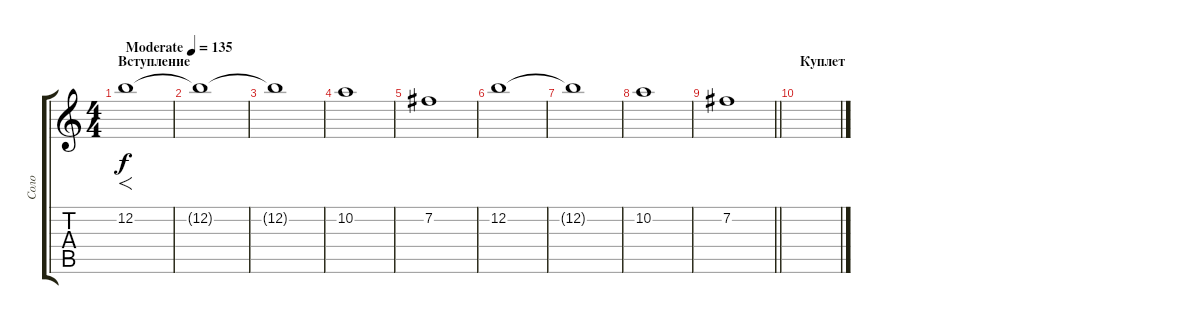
\track ("Соло" "Соло") {instrument distortionguitar}
\staff {score tabs}
\tuning (E4 B3 G3 D3 A2 E2) {hide}
\ts (4 4)
\section ("" "Вступление")
\tempo (135 "Moderate")
\clef g2
\ks c
12.2.1{f dy f instrument distortionguitar} |
12.2{t}.1 |
12.2{t}.1 |
10.2.1 |
7.2.1 |
12.2.1 |
12.2{t}.1 |
10.2.1 |
\barLineRight lightlight
7.2.1 |
\section ("" "Куплет")
